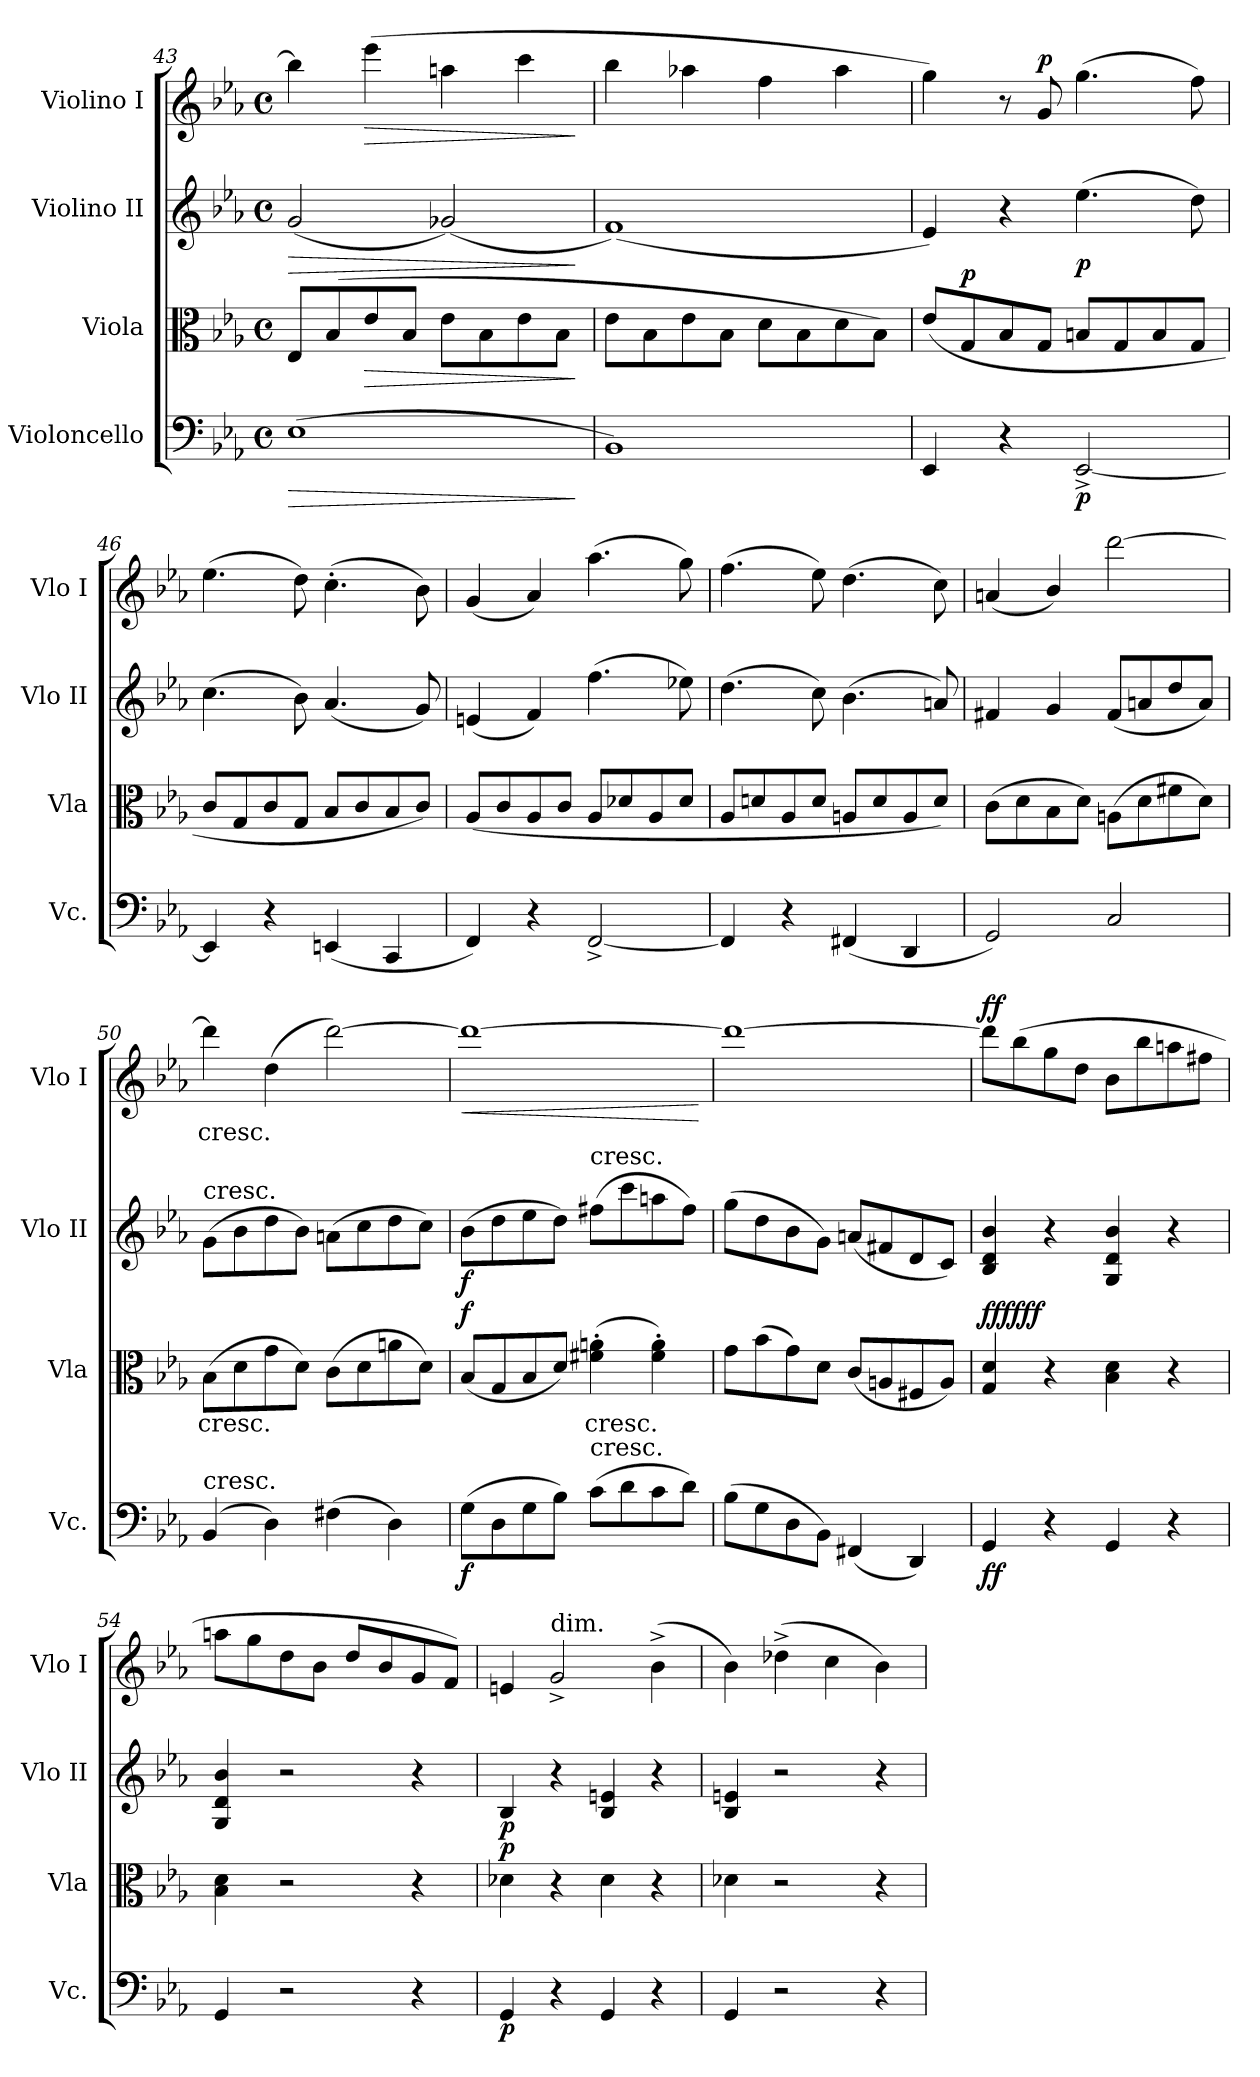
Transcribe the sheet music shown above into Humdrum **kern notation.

**kern	**dynam	**kern	**text	**dynam	**kern	**dynam	**kern	**text	**dynam
*part4	*part4	*part3	*part3	*part3	*part2	*part2	*part1	*part1	*part1
*staff4	*staff4	*staff3	*staff3	*staff3	*staff2	*staff2	*staff1	*staff1	*staff1
*I"Violoncello	*	*I"Viola	*	*	*I"Violino II	*	*I"Violino I	*	*
*I'Vc.	*	*I'Vla	*	*	*I'Vlo II	*	*I'Vlo I	*	*
*clefF4	*	*clefC3	*	*	*clefG2	*	*clefG2	*	*
*k[b-e-a-]	*	*k[b-e-a-]	*	*	*k[b-e-a-]	*	*k[b-e-a-]	*	*
*M4/4	*	*M4/4	*	*	*M4/4	*	*M4/4	*	*
*met(c)	*	*met(c)	*	*	*met(c)	*	*met(c)	*	*
=43	=43	=43	=43	=43	=43	=43	=43	=43	=43
!	!LO:HP:b	!	!	!	!	!LO:HP:b	!	!	!
(1E-	>	8E-/L	.	.	(2g/	>	4bb-\]	.	.
.	.	(8B-/	.	.	.	.	.	.	.
!	!	!	!	!LO:HP:b	!	!	!	!	!LO:HP:b
.	.	8e-/	.	>	.	.	(4eee-\	.	>
.	.	8B-/J	.	.	.	.	.	.	.
.	.	8e-\L	.	.	(2g-X/)	.	4aan\	.	.
.	.	8B-\	.	.	.	.	.	.	.
.	.	8e-\	.	.	.	.	4ccc\	.	.
.	.	8B-\J	.	.	.	.	.	.	.
.	]	.	.	]	.	]	.	.	]
=44	=44	=44	=44	=44	=44	=44	=44	=44	=44
1BB-)	.	8e-\L	.	.	(1f)	.	4bb-\	.	.
.	.	8B-\	.	.	.	.	.	.	.
.	.	8e-\	.	.	.	.	4aa-X\	.	.
.	.	8B-\J	.	.	.	.	.	.	.
.	.	8d\L	.	.	.	.	4ff\	.	.
.	.	8B-\	.	.	.	.	.	.	.
.	.	8d\	.	.	.	.	4aa-\	.	.
.	.	8B-\J)	.	.	.	.	.	.	.
=45	=45	=45	=45	=45	=45	=45	=45	=45	=45
4EE-/	.	(8e-/L	.	.	4e-/)	.	4gg\)	.	.
!	!	!	!	!LO:DY:b	!	!	!	!	!
.	.	8G/	.	p	.	.	.	.	.
4r	.	8B-/	.	.	4r	.	8r	.	.
!	!	!	!	!	!	!	!	!	!LO:DY:b
.	.	8G/J	.	.	.	.	8g/	.	p
!	!LO:DY:b	!	!	!	!	!LO:DY:b	!	!	!
[2EE-^/	p	8Bn/L	.	.	(4.ee-\	p	(4.gg\	.	.
.	.	8G/	.	.	.	.	.	.	.
.	.	8B/	.	.	.	.	.	.	.
.	.	8G/J	.	.	8dd\)	.	8ff\)	.	.
=46	=46	=46	=46	=46	=46	=46	=46	=46	=46
4EE-/]	.	8c/L	.	.	(4.cc\	.	(4.ee-\	.	.
.	.	8G/	.	.	.	.	.	.	.
4r	.	8c/	.	.	.	.	.	.	.
.	.	8G/J	.	.	8b-\)	.	8dd\)	.	.
(4EEn/	.	8B-/L	.	.	(4.a-/	.	(4.cc'\	.	.
.	.	8c/	.	.	.	.	.	.	.
4CC/	.	8B-/	.	.	.	.	.	.	.
.	.	8c/J)	.	.	8g/)	.	8b-\)	.	.
=47	=47	=47	=47	=47	=47	=47	=47	=47	=47
4FF/)	.	(8A-/L	.	.	(4en/	.	(4g/	.	.
.	.	8c/	.	.	.	.	.	.	.
4r	.	8A-/	.	.	4f/)	.	4a-/)	.	.
.	.	8c/J	.	.	.	.	.	.	.
[2FF^/	.	8A-/L	.	.	(4.ff\	.	(4.aa-\	.	.
.	.	8d-X/	.	.	.	.	.	.	.
.	.	8A-/	.	.	.	.	.	.	.
.	.	8d-/J	.	.	8ee-X\)	.	8gg\)	.	.
=48	=48	=48	=48	=48	=48	=48	=48	=48	=48
4FF/]	.	8A-/L	.	.	(4.dd\	.	(4.ff\	.	.
.	.	8dn/	.	.	.	.	.	.	.
4r	.	8A-/	.	.	.	.	.	.	.
.	.	8d/J	.	.	8cc\)	.	8ee-\)	.	.
(4FF#X/	.	8An/L	.	.	(4.b-\	.	(4.dd\	.	.
.	.	8d/	.	.	.	.	.	.	.
4DD/	.	8A/	.	.	.	.	.	.	.
.	.	8d/J)	.	.	8an/)	.	8cc\)	.	.
!!LO:LB:g=z
=49	=49	=49	=49	=49	=49	=49	=49	=49	=49
2GG/)	.	(8c\L	.	.	4f#X/	.	(4an/	.	.
.	.	8d\	.	.	.	.	.	.	.
.	.	8B-\	.	.	4g/	.	4b-/)	.	.
.	.	8d\J)	.	.	.	.	.	.	.
2C/	.	(8An\L	.	.	(8f#/L	.	[2ddd\	.	.
.	.	8d\	.	.	8an/	.	.	.	.
.	.	8f#X\	.	.	8dd/	.	.	.	.
.	.	8d\J)	.	.	8a/J)	.	.	.	.
=50	=50	=50	=50	=50	=50	=50	=50	=50	=50
!	!	!	!	!	!LO:TX:a:t=cresc.	!	!	!	!
!LO:TX:a:t=cresc.	!	!	!	!	!	!	!	!	!
!	!	!	!LO:LY:b	!	!	!	!	!LO:LY:b	!
(4BB-/	.	(8B-\L	cresc.	.	(8g\L	.	4ddd\]	cresc.	.
.	.	8d\	.	.	8b-\	.	.	.	.
4D\)	.	8g\	.	.	8dd\	.	(4dd\	.	.
.	.	8d\J)	.	.	8b-\J)	.	.	.	.
(4F#X\	.	(8c\L	.	.	(8an\L	.	[2ddd\)	.	.
.	.	8d\	.	.	8cc\	.	.	.	.
4D\)	.	8an\	.	.	8dd\	.	.	.	.
.	.	8d\J)	.	.	8cc\J)	.	.	.	.
=51	=51	=51	=51	=51	=51	=51	=51	=51	=51
!	!LO:DY:b	!	!	!LO:DY:b	!	!LO:DY:b	!	!	!LO:HP:b
(8G\L	f	(8B-/L	.	f	(8b-\L	f	1ddd_	.	<
8D\	.	8G/	.	.	8dd\	.	.	.	.
8G\	.	8B-/	.	.	8ee-\	.	.	.	.
8B-\J)	.	8d/J)	.	.	8dd\J)	.	.	.	.
!	!	!	!	!	!LO:TX:a:t=cresc.	!	!	!	!
!LO:TX:a:t=cresc.	!	!	!	!	!	!	!	!	!
!	!	!	!LO:LY:b	!	!	!	!	!	!
(8c\L	.	(4f#X\' 4an\'	cresc.	.	(8ff#X\L	.	.	.	.
8d\	.	.	.	.	8ccc\	.	.	.	.
8c\	.	4f#\' 4a\')	.	.	8aan\	.	.	.	.
8d\J)	.	.	.	.	8ff#\J)	.	.	.	.
.	.	.	.	.	.	.	.	.	[
=52	=52	=52	=52	=52	=52	=52	=52	=52	=52
(8B-\L	.	8g\L	.	.	(8gg\L	.	1ddd_	.	.
8G\	.	(8b-\	.	.	8dd\	.	.	.	.
8D\	.	8g\)	.	.	8b-\	.	.	.	.
8BB-\J)	.	8d\J	.	.	8g\J)	.	.	.	.
(4FF#X/	.	(8c/L	.	.	(8an/L	.	.	.	.
.	.	8An/	.	.	8f#X/	.	.	.	.
4DD/)	.	8F#X/	.	.	8d/	.	.	.	.
.	.	8A/J)	.	.	8c/J)	.	.	.	.
=53	=53	=53	=53	=53	=53	=53	=53	=53	=53
!	!LO:DY:b	!	!	!LO:DY:a	!	!	!	!	!
!	!	!	!	!LO:DY:n=1:a	!	!	!	!	!
!	!	!	!	!LO:DY:n=2:b	!	!	!	!	!LO:DY:b
4GG/	ff	4G/ 4d/	.	ff ff ff	4B-/ 4d/ 4b-/	.	8ddd\L]	.	ff
.	.	.	.	.	.	.	(8bb-\	.	.
4r	.	4r	.	.	4r	.	8gg\	.	.
.	.	.	.	.	.	.	8dd\J	.	.
4GG/	.	4B-\ 4d\	.	.	4G/ 4d/ 4b-/	.	8b-\L	.	.
.	.	.	.	.	.	.	8bb-\	.	.
4r	.	4r	.	.	4r	.	8aan\	.	.
.	.	.	.	.	.	.	8ff#X\J	.	.
=54	=54	=54	=54	=54	=54	=54	=54	=54	=54
4GG/	.	4B-\ 4d\	.	.	4G/ 4d/ 4b-/	.	8aan\L	.	.
.	.	.	.	.	.	.	8gg\	.	.
2r	.	2r	.	.	2r	.	8dd\	.	.
.	.	.	.	.	.	.	8b-\J	.	.
.	.	.	.	.	.	.	8dd/L	.	.
.	.	.	.	.	.	.	8b-/	.	.
4r	.	4r	.	.	4r	.	8g/	.	.
.	.	.	.	.	.	.	8f/J)	.	.
=55	=55	=55	=55	=55	=55	=55	=55	=55	=55
!	!LO:DY:b	!	!	!LO:DY:b	!	!LO:DY:b	!	!	!
4GG/	p	4d-X\	.	p	4B-/	p	4en/	.	.
!	!	!	!	!	!	!	!LO:TX:a:t=dim.	!	!
4r	.	4r	.	.	4r	.	2g^/	.	.
4GG/	.	4d-\	.	.	4B-/ 4en/	.	.	.	.
4r	.	4r	.	.	4r	.	(4b-^\	.	.
!!LO:LB:g=z
=56	=56	=56	=56	=56	=56	=56	=56	=56	=56
4GG/	.	4d-X\	.	.	4B-/ 4en/	.	4b-\)	.	.
2r	.	2r	.	.	2r	.	(4dd-X^\	.	.
.	.	.	.	.	.	.	4cc\	.	.
4r	.	4r	.	.	4r	.	4b-\)	.	.
=	=	=	=	=	=	=	=	=	=
*-	*-	*-	*-	*-	*-	*-	*-	*-	*-
